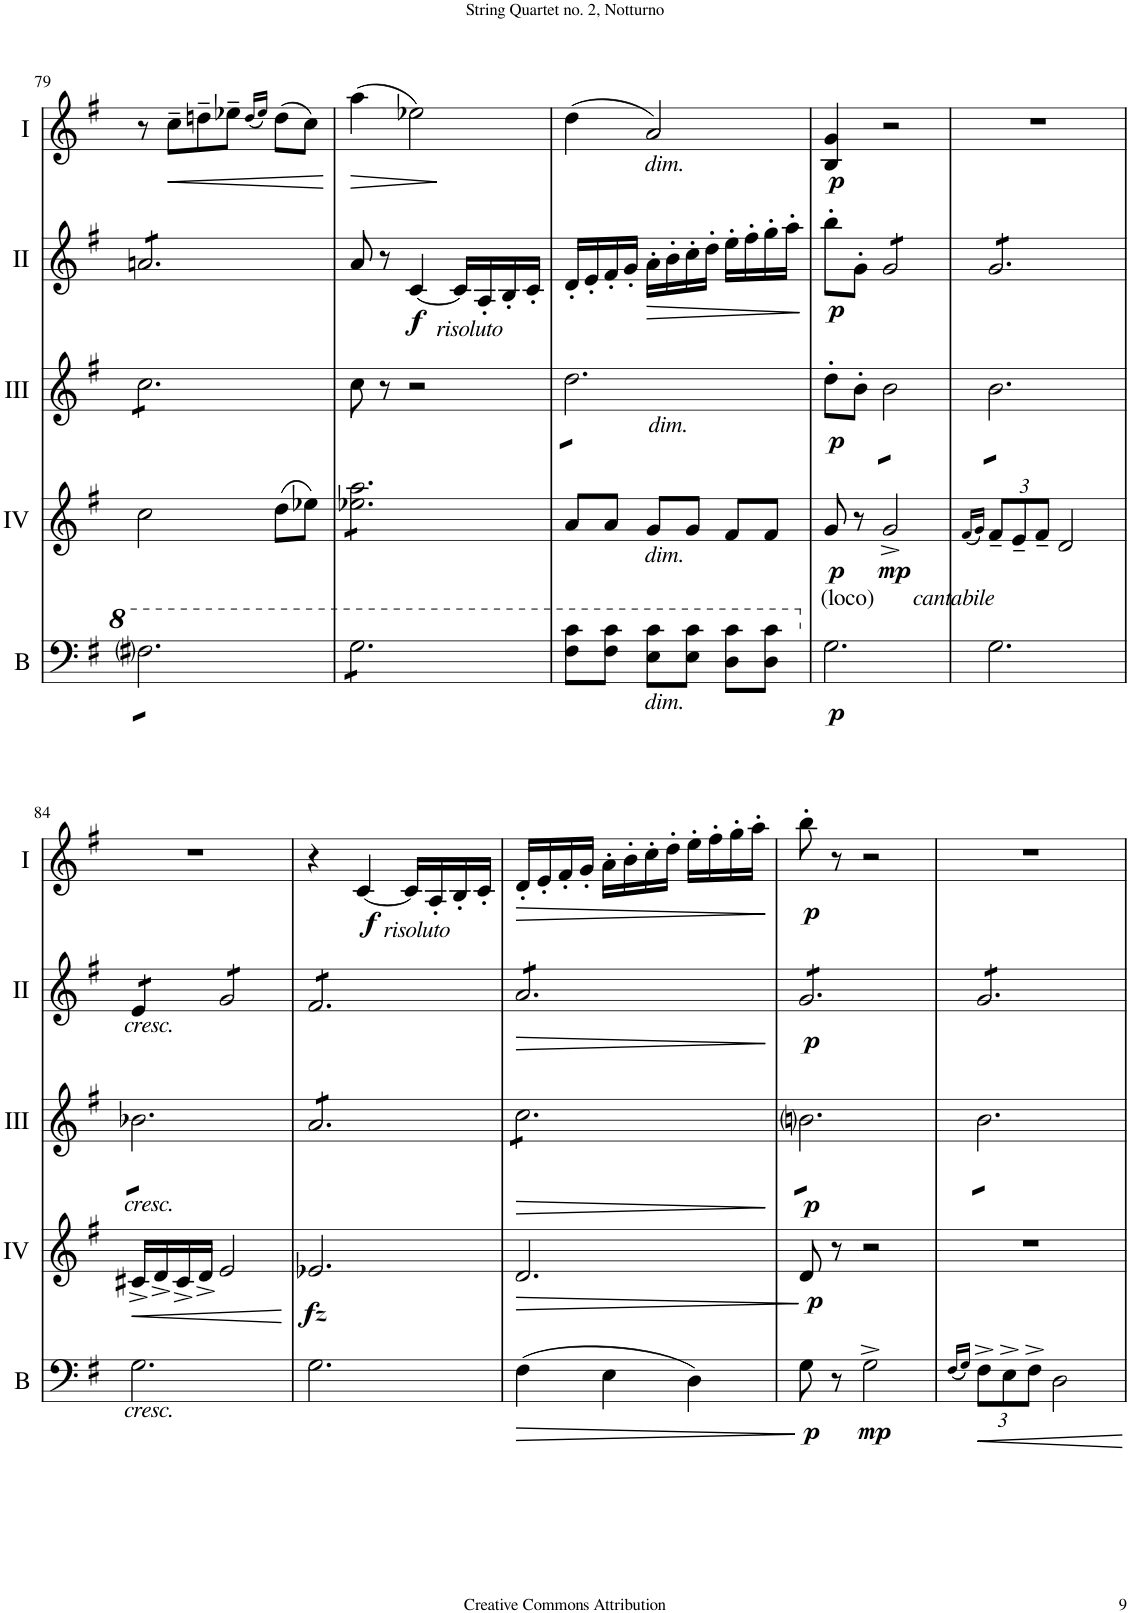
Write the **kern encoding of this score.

**kern	**dynam	**kern	**dynam	**kern	**dynam	**kern	**dynam	**kern	**dynam
*part5	*part5	*part4	*part4	*part3	*part3	*part2	*part2	*part1	*part1
*staff5	*staff5	*staff4	*staff4	*staff3	*staff3	*staff2	*staff2	*staff1	*staff1
*I"Bass	*	*I"Acc. 4	*	*I"Acc. 3	*	*I"Acc. 2	*	*I"Acc. 1	*
*I'B	*	*	*	*	*	*	*	*	*
!!LO:PB:g=z
*clefF4	*	*clefG2	*	*clefG2	*	*clefG2	*	*clefG2	*
*Trd7c12	*	*Trd7c12	*	*Trd7c12	*	*	*	*	*
*k[f#]	*	*k[f#]	*	*k[f#]	*	*k[f#]	*	*k[f#]	*
*M3/4	*	*M3/4	*	*M3/4	*	*M3/4	*	*M3/4	*
=79	=79	=79	=79	=79	=79	=79	=79	=79	=79
*tremolo	*	*	*	*	*	*	*	*	*
*	*	*	*	*tremolo	*	*	*	*	*
*	*	*	*	*	*	*tremolo	*	*	*
8f#i\L	.	2cc\	.	8cc\L	.	8an/L	.	8r	.
!	!	!	!	!	!	!	!	!	!LO:HP:b
8f#i\	.	.	.	8cc\	.	8an/	.	8cc~\L	<
8f#i\	.	.	.	8cc\	.	8an/	.	8ddn~\	.
8f#i\	.	.	.	8cc\	.	8an/	.	8ee-X~\J	.
.	.	.	.	.	.	.	.	(16qdd/LL	.
.	.	.	.	.	.	.	.	16qee-/JJ)	.
8f#i\	.	(8dd\L	.	8cc\	.	8an/	.	(8dd\L	.
8f#i\J	.	8ee-X\J)	.	8cc\J	.	8an/J	.	8cc\J)	.
*	*	*	*	*	*	*Xtremolo	*	*	*
*	*	*	*	*Xtremolo	*	*	*	*	*
.	.	.	.	.	.	.	.	.	[
=80	=80	=80	=80	=80	=80	=80	=80	=80	=80
!	!	!	!	!	!	!	!	!	!LO:HP:b
*	*	*tremolo	*	*	*	*	*	*	*
8g\L	.	8ee-X\ 8aa\L	.	8cc\	.	8a/	.	(4aa\	>
8g\	.	8ee-X\ 8aa\	.	8r	.	8r	.	.	.
!	!	!	!	!	!	!LO:TX:b:i:t=risoluto	!	!	!
!	!	!	!	!	!	!	!LO:DY:b	!	!
8g\	.	8ee-X\ 8aa\	.	2r	.	[4c/	f	2ee-X\)	.
8g\	.	8ee-X\ 8aa\	.	.	.	.	.	.	.
8g\	.	8ee-X\ 8aa\	.	.	.	16c/LL]	.	.	.
.	.	.	.	.	.	16A'/	.	.	.
8g\J	.	8ee-X\ 8aa\J	.	.	.	16B'/	.	.	.
*	*	*Xtremolo	*	*	*	*	*	*	*
*Xtremolo	*	*	*	*	*	*	*	*	*
.	.	.	.	.	.	16c'/JJ	.	.	.
.	.	.	.	.	.	.	.	.	]
=81	=81	=81	=81	=81	=81	=81	=81	=81	=81
!	!	!	!	!LO:TX:b:i:t=dim.	!	!	!	!	!
*	*	*	*	*tremolo	*	*	*	*	*
8f#\ 8cc\L	.	8a/L	.	8dd\L	.	16d'/LL	.	(4dd\	.
.	.	.	.	.	.	16e'/	.	.	.
8f#\ 8cc\J	.	8a/J	.	8dd\	.	16f#'/	.	.	.
.	.	.	.	.	.	16g'/JJ	.	.	.
!	!	!	!	!	!	!	!	!LO:TX:b:i:t=dim.	!
!	!	!LO:TX:b:i:t=dim.	!	!	!	!	!	!	!
!LO:TX:b:i:t=dim.	!	!	!	!	!	!	!	!	!
!	!	!	!	!	!	!	!LO:HP:b	!	!
8e\ 8cc\L	.	8g/L	.	8dd\	.	16a'\LL	>	2a/)	.
.	.	.	.	.	.	16b'\	.	.	.
8e\ 8cc\J	.	8g/J	.	8dd\	.	16cc'\	.	.	.
.	.	.	.	.	.	16dd'\JJ	.	.	.
8d\ 8cc\L	.	8f#/L	.	8dd\	.	16ee'\LL	.	.	.
.	.	.	.	.	.	16ff#'\	.	.	.
8d\ 8cc\J	.	8f#/J	.	8dd\J	.	16gg'\	.	.	.
*	*	*	*	*Xtremolo	*	*	*	*	*
.	.	.	.	.	.	16aa'\JJ	.	.	.
.	.	.	.	.	.	.	]	.	.
=82	=82	=82	=82	=82	=82	=82	=82	=82	=82
!LO:TX:a:t=(loco)	!	!	!	!	!	!	!	!	!
!	!LO:DY:b	!	!LO:DY:b	!	!LO:DY:b	!	!LO:DY:b	!	!LO:DY:b
2.G\	p	8g/	p	8dd'\L	p	8bb'\L	p	4B/ 4g/	p
.	.	8r	.	8b'\J	.	8g'\J	.	.	.
!	!	!LO:TX:b:i:t=cantabile	!	!	!	!	!	!	!
!	!	!	!LO:DY:b	!	!	!	!	!	!
*	*	*	*	*tremolo	*	*	*	*	*
*	*	*	*	*	*	*tremolo	*	*	*
.	.	2g^/	mp	8b\L	.	8g/L	.	2r	.
.	.	.	.	8b\	.	8g/	.	.	.
.	.	.	.	8b\	.	8g/	.	.	.
.	.	.	.	8b\J	.	8g/J	.	.	.
=83	=83	=83	=83	=83	=83	=83	=83	=83	=83
.	.	(16qf#/LL	.	.	.	.	.	.	.
.	.	16qg/JJ)	.	.	.	.	.	.	.
*	*	*Xbrackettup	*	*	*	*	*	*	*
2.G\	.	12f#~/L	.	8b\L	.	8g/L	.	2.r	.
.	.	12e~/	.	.	.	.	.	.	.
.	.	.	.	8b\	.	8g/	.	.	.
.	.	12f#~/J	.	.	.	.	.	.	.
.	.	2d/	.	8b\	.	8g/	.	.	.
.	.	.	.	8b\	.	8g/	.	.	.
.	.	.	.	8b\	.	8g/	.	.	.
.	.	.	.	8b\J	.	8g/J	.	.	.
!!LO:LB:g=z
=84	=84	=84	=84	=84	=84	=84	=84	=84	=84
!	!	!	!	!	!	!LO:TX:b:i:t=cresc.	!	!	!
!	!	!	!	!LO:TX:b:i:t=cresc.	!	!	!	!	!
!LO:TX:b:i:t=cresc.	!	!	!	!	!	!	!	!	!
!	!	!	!LO:HP:b	!	!	!	!	!	!
2.G\	.	16c#X^/LL	<	8b-X\L	.	8e/L	.	2.r	.
.	.	16d^/	.	.	.	.	.	.	.
.	.	16c#^/	.	8b-X\	.	8e/J	.	.	.
.	.	16d^/JJ	.	.	.	.	.	.	.
.	.	2e/	.	8b-X\	.	8g/L	.	.	.
.	.	.	.	8b-X\	.	8g/	.	.	.
.	.	.	.	8b-X\	.	8g/	.	.	.
.	.	.	.	8b-X\J	.	8g/J	.	.	.
.	.	.	[	.	.	.	.	.	.
=85	=85	=85	=85	=85	=85	=85	=85	=85	=85
!	!	!	!LO:DY:b	!	!	!	!	!	!
2.G\	.	2.e-X/	fz	8a/L	.	8f#/L	.	4r	.
.	.	.	.	8a/	.	8f#/	.	.	.
!	!	!	!	!	!	!	!	!LO:TX:b:i:t=risoluto	!
!	!	!	!	!	!	!	!	!	!LO:DY:b
.	.	.	.	8a/	.	8f#/	.	[4c/	f
.	.	.	.	8a/	.	8f#/	.	.	.
.	.	.	.	8a/	.	8f#/	.	16c/LL]	.
.	.	.	.	.	.	.	.	16A'/	.
.	.	.	.	8a/J	.	8f#/J	.	16B'/	.
.	.	.	.	.	.	.	.	16c'/JJ	.
=86	=86	=86	=86	=86	=86	=86	=86	=86	=86
!	!LO:HP:b	!	!LO:HP:b	!	!LO:HP:b	!	!LO:HP:b	!	!LO:HP:b
(4F#\	>	2.d/	>	8cc\L	>	8a/L	>	16d'/LL	>
.	.	.	.	.	.	.	.	16e'/	.
.	.	.	.	8cc\	.	8a/	.	16f#'/	.
.	.	.	.	.	.	.	.	16g'/JJ	.
4E\	.	.	.	8cc\	.	8a/	.	16a'\LL	.
.	.	.	.	.	.	.	.	16b'\	.
.	.	.	.	8cc\	.	8a/	.	16cc'\	.
.	.	.	.	.	.	.	.	16dd'\JJ	.
4D\)	.	.	.	8cc\	.	8a/	.	16ee'\LL	.
.	.	.	.	.	.	.	.	16ff#'\	.
.	.	.	.	8cc\J	.	8a/J	.	16gg'\	.
.	.	.	.	.	.	.	.	16aa'\JJ	.
.	]	.	]	.	]	.	]	.	]
=87	=87	=87	=87	=87	=87	=87	=87	=87	=87
!	!LO:DY:b	!	!LO:DY:b	!	!LO:DY:b	!	!LO:DY:b	!	!LO:DY:b
8G\	p	8d/	p	8bni\L	p	8g/L	p	8bb'\	p
8r	.	8r	.	8bni\	.	8g/	.	8r	.
!	!LO:DY:b	!	!	!	!	!	!	!	!
2G^\	mp	2r	.	8bni\	.	8g/	.	2r	.
.	.	.	.	8bni\	.	8g/	.	.	.
.	.	.	.	8bni\	.	8g/	.	.	.
.	.	.	.	8bni\J	.	8g/J	.	.	.
=88	=88	=88	=88	=88	=88	=88	=88	=88	=88
(16qF#/LL	.	.	.	.	.	.	.	.	.
16qG/JJ)	.	.	.	.	.	.	.	.	.
*Xbrackettup	*	*	*	*	*	*	*	*	*
12F#^\L	.	2.r	.	8b\L	.	8g/L	.	2.r	.
12E^\	.	.	.	.	.	.	.	.	.
.	.	.	.	8b\	.	8g/	.	.	.
12F#^\J	.	.	.	.	.	.	.	.	.
2D\	.	.	.	8b\	.	8g/	.	.	.
.	.	.	.	8b\	.	8g/	.	.	.
.	.	.	.	8b\	.	8g/	.	.	.
.	.	.	.	8b\J	.	8g/J	.	.	.
*	*	*	*	*	*	*Xtremolo	*	*	*
*	*	*	*	*Xtremolo	*	*	*	*	*
=	=	=	=	=	=	=	=	=	=
*-	*-	*-	*-	*-	*-	*-	*-	*-	*-
